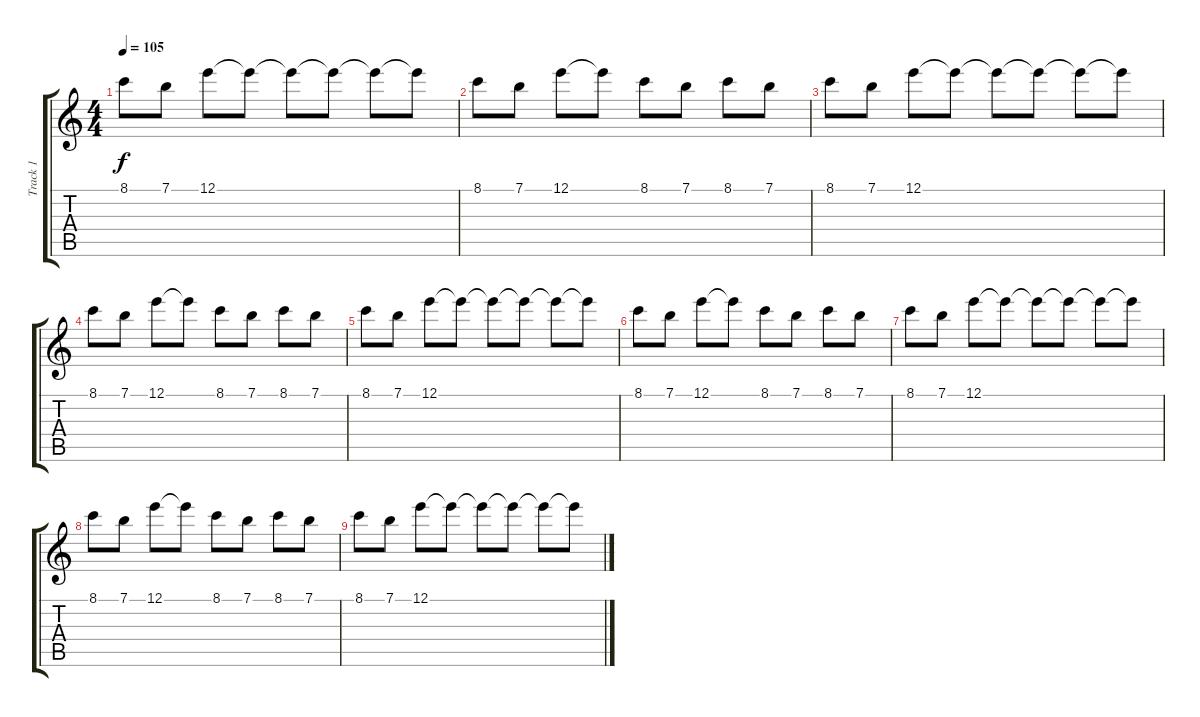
\track ("Track 1" "Track 1") {instrument electricguitarclean}
\staff {score tabs}
\tuning (E4 B3 G3 D3 A2 E2) {hide}
\ts (4 4)
\tempo 105
\clef g2
\ks c
8.1.8{dy f} 7.1.8 12.1.8 12.1{t}.8 12.1{t}.8 12.1{t}.8 12.1{t}.8 12.1{t}.8 |
8.1.8 7.1.8 12.1.8 12.1{t}.8 8.1.8 7.1.8 8.1.8 7.1.8 |
8.1.8 7.1.8 12.1.8 12.1{t}.8 12.1{t}.8 12.1{t}.8 12.1{t}.8 12.1{t}.8 |
8.1.8 7.1.8 12.1.8 12.1{t}.8 8.1.8 7.1.8 8.1.8 7.1.8 |
8.1.8 7.1.8 12.1.8 12.1{t}.8 12.1{t}.8 12.1{t}.8 12.1{t}.8 12.1{t}.8 |
8.1.8 7.1.8 12.1.8 12.1{t}.8 8.1.8 7.1.8 8.1.8 7.1.8 |
8.1.8 7.1.8 12.1.8 12.1{t}.8 12.1{t}.8 12.1{t}.8 12.1{t}.8 12.1{t}.8 |
8.1.8 7.1.8 12.1.8 12.1{t}.8 8.1.8 7.1.8 8.1.8 7.1.8 |
8.1.8 7.1.8 12.1.8 12.1{t}.8 12.1{t}.8 12.1{t}.8 12.1{t}.8 12.1{t}.8
